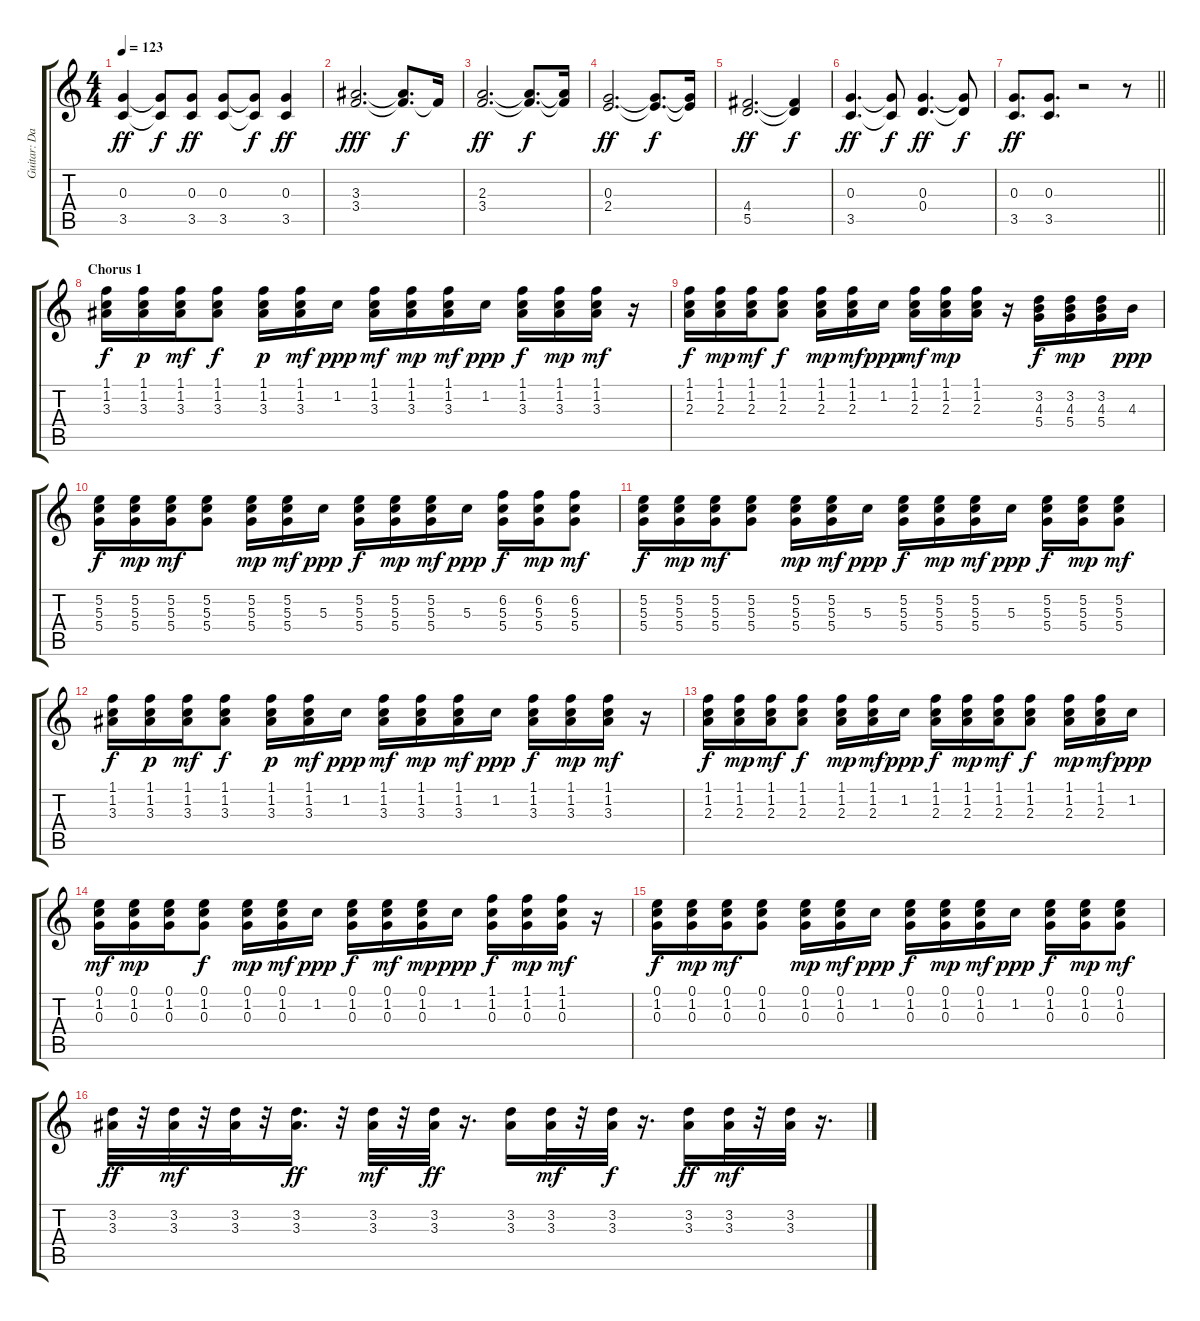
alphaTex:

\track ("Guitar: Dave Brown" "Guitar: Da") {instrument acousticguitarsteel}
\staff {score tabs}
\tuning (E4 B3 G3 D3 A2 E2) {hide}
\ts (4 4)
\tempo 123
\clef g2
\ks c
(0.3 3.5).4{dy ff} (0.3{t} 3.5{t}).8{dy f} (0.3 3.5).8{dy ff} (0.3 3.5).8 (0.3{t} 3.5{t}).8{dy f} (0.3 3.5).4{dy ff} |
(3.3 3.4).2{d dy fff} (3.3{t} 3.4{t}).8{d dy f} 3.4{t}.16 |
(2.3 3.4).2{d dy ff} (2.3{t} 3.4{t}).8{d dy f} (2.3{t} 3.4{t}).16 |
(0.3 2.4).2{d dy ff} (0.3{t} 2.4{t}).8{d dy f} (0.3{t} 2.4{t}).16 |
(4.4 5.5).2{d dy ff} (4.4{t} 5.5{t}).4{dy f} |
(0.3 3.5).4{d dy ff} (0.3{t} 3.5{t}).8{dy f} (0.3 0.4).4{d dy ff} (0.3{t} 0.4{t}).8{dy f} |
\barLineRight lightlight
(0.3 3.5).8{d dy ff} (0.3 3.5).8{d} r.2 r.8 |
\section ("" "Chorus 1")
(1.1 1.2 3.3).16{dy f} (1.1 1.2 3.3).16{dy p} (1.1 1.2 3.3).16{dy mf} (1.1 1.2 3.3).8{dy f} (1.1 1.2 3.3).16{dy p} (1.1 1.2 3.3).16{dy mf} 1.2.16{dy ppp} (1.1 1.2 3.3).16{dy mf} (1.1 1.2 3.3).16{dy mp} (1.1 1.2 3.3).16{dy mf} 1.2.16{dy ppp} (1.1 1.2 3.3).16{dy f} (1.1 1.2 3.3).16{dy mp} (1.1 1.2 3.3).16{dy mf} r.16 |
(1.1 1.2 2.3).16{dy f} (1.1 1.2 2.3).16{dy mp} (1.1 1.2 2.3).16{dy mf} (1.1 1.2 2.3).8{dy f} (1.1 1.2 2.3).16{dy mp} (1.1 1.2 2.3).16{dy mf} 1.2.16{dy ppp} (1.1 1.2 2.3).16{dy mf} (1.1 1.2 2.3).16{dy mp} (1.1 1.2 2.3).16 r.16 (3.2 4.3 5.4).16{dy f} (3.2 4.3 5.4).16{dy mp} (3.2 4.3 5.4).16 4.3.16{dy ppp} |
(5.2 5.3 5.4).16{dy f} (5.2 5.3 5.4).16{dy mp} (5.2 5.3 5.4).16{dy mf} (5.2 5.3 5.4).8 (5.2 5.3 5.4).16{dy mp} (5.2 5.3 5.4).16{dy mf} 5.3.16{dy ppp} (5.2 5.3 5.4).16{dy f} (5.2 5.3 5.4).16{dy mp} (5.2 5.3 5.4).16{dy mf} 5.3.16{dy ppp} (6.2 5.3 5.4).16{dy f} (6.2 5.3 5.4).16{dy mp} (6.2 5.3 5.4).8{dy mf} |
(5.2 5.3 5.4).16{dy f} (5.2 5.3 5.4).16{dy mp} (5.2 5.3 5.4).16{dy mf} (5.2 5.3 5.4).8 (5.2 5.3 5.4).16{dy mp} (5.2 5.3 5.4).16{dy mf} 5.3.16{dy ppp} (5.2 5.3 5.4).16{dy f} (5.2 5.3 5.4).16{dy mp} (5.2 5.3 5.4).16{dy mf} 5.3.16{dy ppp} (5.2 5.3 5.4).16{dy f} (5.2 5.3 5.4).16{dy mp} (5.2 5.3 5.4).8{dy mf} |
(1.1 1.2 3.3).16{dy f} (1.1 1.2 3.3).16{dy p} (1.1 1.2 3.3).16{dy mf} (1.1 1.2 3.3).8{dy f} (1.1 1.2 3.3).16{dy p} (1.1 1.2 3.3).16{dy mf} 1.2.16{dy ppp} (1.1 1.2 3.3).16{dy mf} (1.1 1.2 3.3).16{dy mp} (1.1 1.2 3.3).16{dy mf} 1.2.16{dy ppp} (1.1 1.2 3.3).16{dy f} (1.1 1.2 3.3).16{dy mp} (1.1 1.2 3.3).16{dy mf} r.16 |
(1.1 1.2 2.3).16{dy f} (1.1 1.2 2.3).16{dy mp} (1.1 1.2 2.3).16{dy mf} (1.1 1.2 2.3).8{dy f} (1.1 1.2 2.3).16{dy mp} (1.1 1.2 2.3).16{dy mf} 1.2.16{dy ppp} (1.1 1.2 2.3).16{dy f} (1.1 1.2 2.3).16{dy mp} (1.1 1.2 2.3).16{dy mf} (1.1 1.2 2.3).8{dy f} (1.1 1.2 2.3).16{dy mp} (1.1 1.2 2.3).16{dy mf} 1.2.16{dy ppp} |
(0.1 1.2 0.3).16{dy mf} (0.1 1.2 0.3).16{dy mp} (0.1 1.2 0.3).16 (0.1 1.2 0.3).8{dy f} (0.1 1.2 0.3).16{dy mp} (0.1 1.2 0.3).16{dy mf} 1.2.16{dy ppp} (0.1 1.2 0.3).16{dy f} (0.1 1.2 0.3).16{dy mf} (0.1 1.2 0.3).16{dy mp} 1.2.16{dy ppp} (1.1 1.2 0.3).16{dy f} (1.1 1.2 0.3).16{dy mp} (1.1 1.2 0.3).16{dy mf} r.16 |
(0.1 1.2 0.3).16{dy f} (0.1 1.2 0.3).16{dy mp} (0.1 1.2 0.3).16{dy mf} (0.1 1.2 0.3).8 (0.1 1.2 0.3).16{dy mp} (0.1 1.2 0.3).16{dy mf} 1.2.16{dy ppp} (0.1 1.2 0.3).16{dy f} (0.1 1.2 0.3).16{dy mp} (0.1 1.2 0.3).16{dy mf} 1.2.16{dy ppp} (0.1 1.2 0.3).16{dy f} (0.1 1.2 0.3).16{dy mp} (0.1 1.2 0.3).8{dy mf} |
(3.2 3.3).32{dy ff} r.32 (3.2 3.3).32{dy mf} r.32 (3.2 3.3).32 r.32 (3.2 3.3).16{d dy ff} r.32 (3.2 3.3).32{dy mf} r.32 (3.2 3.3).32{dy ff} r.16{d} (3.2 3.3).16 (3.2 3.3).32{dy mf} r.32 (3.2 3.3).32{dy f} r.16{d} (3.2 3.3).16{dy ff} (3.2 3.3).32{dy mf} r.32 (3.2 3.3).32 r.16{d}
